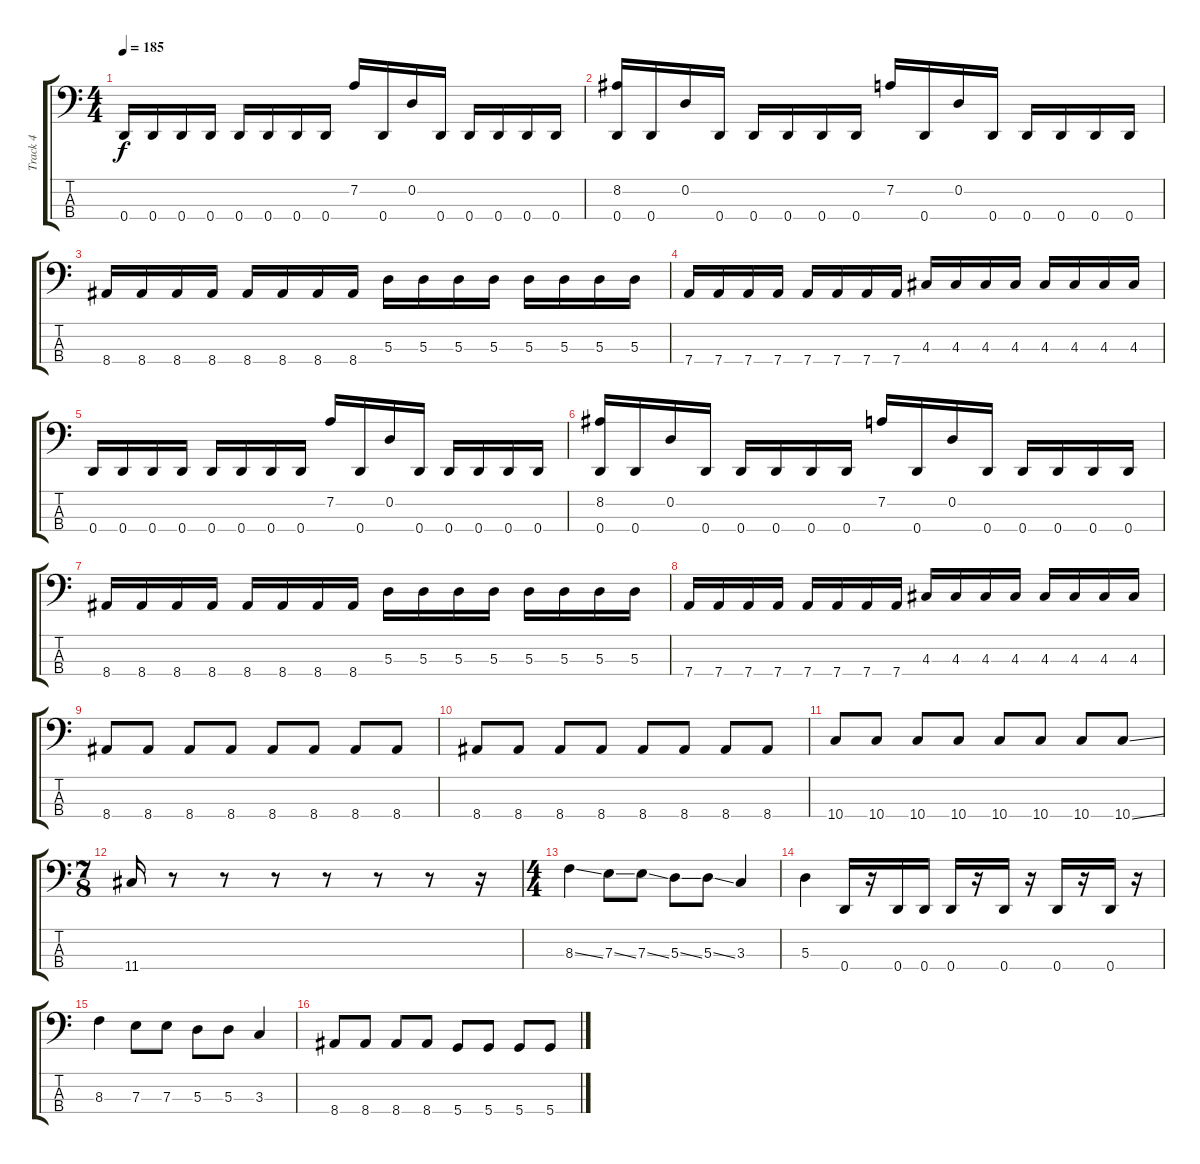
\track ("Track 4" "Track 4") {instrument electricbasspick}
\staff {score tabs}
\tuning (G2 D2 A1 D1) {hide}
\ts (4 4)
\tempo 185
\clef f4
\ks c
0.4.16{dy f} 0.4.16 0.4.16 0.4.16 0.4.16 0.4.16 0.4.16 0.4.16 7.2.16 0.4.16 0.2.16 0.4.16 0.4.16 0.4.16 0.4.16 0.4.16 |
(8.2 0.4).16 0.4.16 0.2.16 0.4.16 0.4.16 0.4.16 0.4.16 0.4.16 7.2.16 0.4.16 0.2.16 0.4.16 0.4.16 0.4.16 0.4.16 0.4.16 |
8.4.16 8.4.16 8.4.16 8.4.16 8.4.16 8.4.16 8.4.16 8.4.16 5.3.16 5.3.16 5.3.16 5.3.16 5.3.16 5.3.16 5.3.16 5.3.16 |
7.4.16 7.4.16 7.4.16 7.4.16 7.4.16 7.4.16 7.4.16 7.4.16 4.3.16 4.3.16 4.3.16 4.3.16 4.3.16 4.3.16 4.3.16 4.3.16 |
0.4.16 0.4.16 0.4.16 0.4.16 0.4.16 0.4.16 0.4.16 0.4.16 7.2.16 0.4.16 0.2.16 0.4.16 0.4.16 0.4.16 0.4.16 0.4.16 |
(8.2 0.4).16 0.4.16 0.2.16 0.4.16 0.4.16 0.4.16 0.4.16 0.4.16 7.2.16 0.4.16 0.2.16 0.4.16 0.4.16 0.4.16 0.4.16 0.4.16 |
8.4.16 8.4.16 8.4.16 8.4.16 8.4.16 8.4.16 8.4.16 8.4.16 5.3.16 5.3.16 5.3.16 5.3.16 5.3.16 5.3.16 5.3.16 5.3.16 |
7.4.16 7.4.16 7.4.16 7.4.16 7.4.16 7.4.16 7.4.16 7.4.16 4.3.16 4.3.16 4.3.16 4.3.16 4.3.16 4.3.16 4.3.16 4.3.16 |
8.4.8 8.4.8 8.4.8 8.4.8 8.4.8 8.4.8 8.4.8 8.4.8 |
8.4.8 8.4.8 8.4.8 8.4.8 8.4.8 8.4.8 8.4.8 8.4.8 |
10.4.8 10.4.8 10.4.8 10.4.8 10.4.8 10.4.8 10.4.8 10.4{ss}.8 |
\ts (7 8)
11.4.16 r.8 r.8 r.8 r.8 r.8 r.8 r.16 |
\ts (4 4)
8.3{ss}.4 7.3{ss}.8 7.3{ss}.8 5.3{ss}.8 5.3{ss}.8 3.3.4 |
5.3.4 0.4.16 r.16 0.4.16 0.4.16 0.4.16 r.16 0.4.16 r.16 0.4.16 r.16 0.4.16 r.16 |
8.3.4 7.3.8 7.3.8 5.3.8 5.3.8 3.3.4 |
8.4.8 8.4.8 8.4.8 8.4.8 5.4.8 5.4.8 5.4.8 5.4.8
